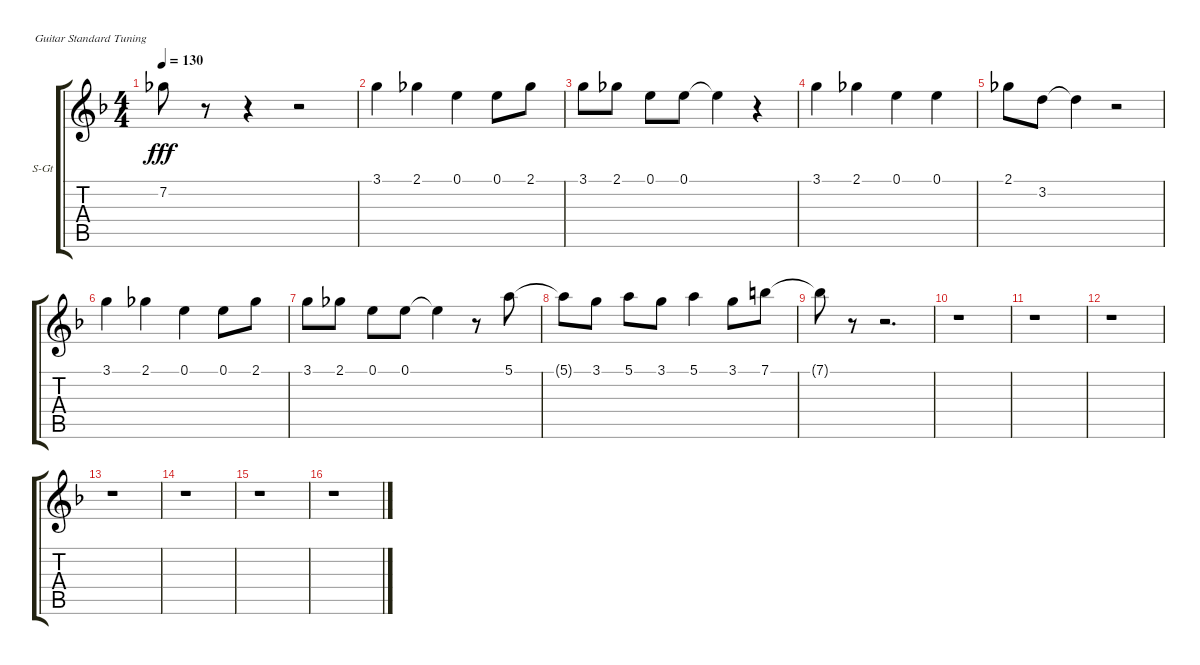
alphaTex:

\bracketExtendMode groupsimilarinstruments
\firstSystemTrackNameOrientation horizontal
\otherSystemsTrackNameOrientation horizontal
\track ("Валерий Кипелов" "S-Gt") {instrument tenorsax}
\staff {score tabs}
\tuning (E4 B3 G3 D3 A2 E2)
\displaytranspose 12
\ts (4 4)
\tempo 130
\clef g2
\ks f
7.2{t}.8{dy fff} r.8 r.4 r.2 |
3.1.4 2.1.4 0.1.4 0.1.8 2.1.8 |
3.1.8 2.1.8 0.1.8 0.1.8 0.1{t}.4 r.4 |
3.1.4 2.1.4 0.1.4 0.1.4 |
2.1.8 3.2.8 3.2{t}.4 r.2 |
3.1.4 2.1.4 0.1.4 0.1.8 2.1.8 |
3.1.8 2.1.8 0.1.8 0.1.8 0.1{t}.4 r.8 5.1.8 |
5.1{t}.8 3.1.8 5.1.8 3.1.8 5.1.4 3.1.8 7.1.8 |
7.1{t}.8 r.8 r.2{d} |
r.1 |
r.1 |
r.1 |
r.1 |
r.1 |
r.1 |
r.1
